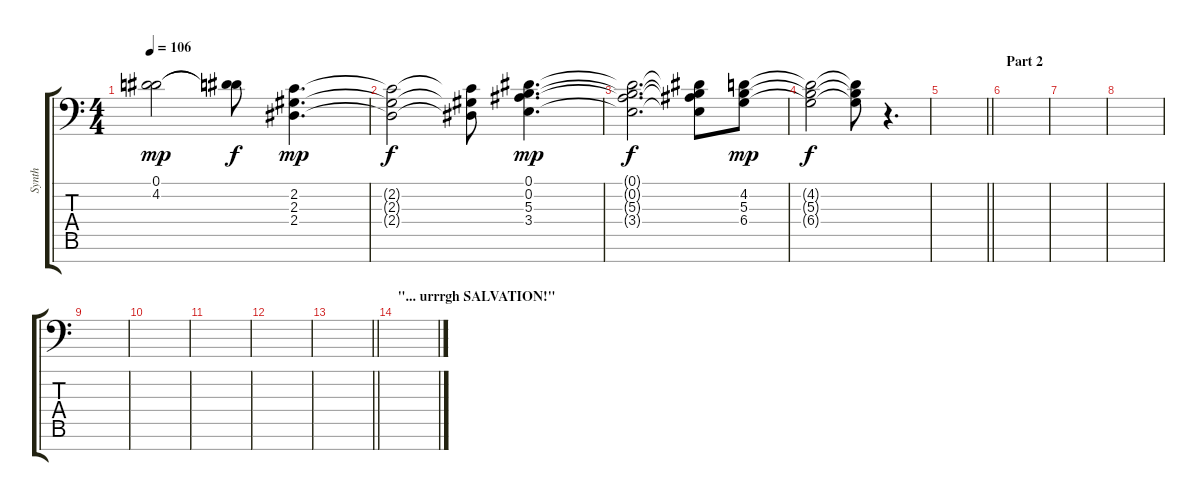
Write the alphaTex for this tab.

\track ("Synth" "Synth") {instrument fx4atmosphere}
\staff {score tabs}
\tuning (Eb4 Bb3 Gb3 Db3 Ab2 Eb2 Ab1) {hide}
\ts (4 4)
\tempo 106
\clef f4
\ks c
(0.1 4.2).2{dy mp} (0.1{t} 4.2{t}).8{dy f} (2.2 2.3 2.4).4{d dy mp} |
(2.2{t} 2.3{t} 2.4{t}).2{dy f} (2.2{t} 2.3{t} 2.4{t}).8 (0.1 0.2 5.3 3.4).4{d dy mp} |
(0.1{t} 0.2{t} 5.3{t} 3.4{t}).2{d dy f} (0.1{t} 0.2{t} 5.3{t} 3.4{t}).8 (4.2 5.3 6.4).8{dy mp} |
(4.2{t} 5.3{t} 6.4{t}).2{dy f} (4.2{t} 5.3{t} 6.4{t}).8 r.4{d} |
\barLineRight lightlight
|
\section ("" "Part 2")
|
|
|
|
|
|
|
\barLineRight lightlight
|
\section ("" "\"... urrrgh SALVATION!\"")
